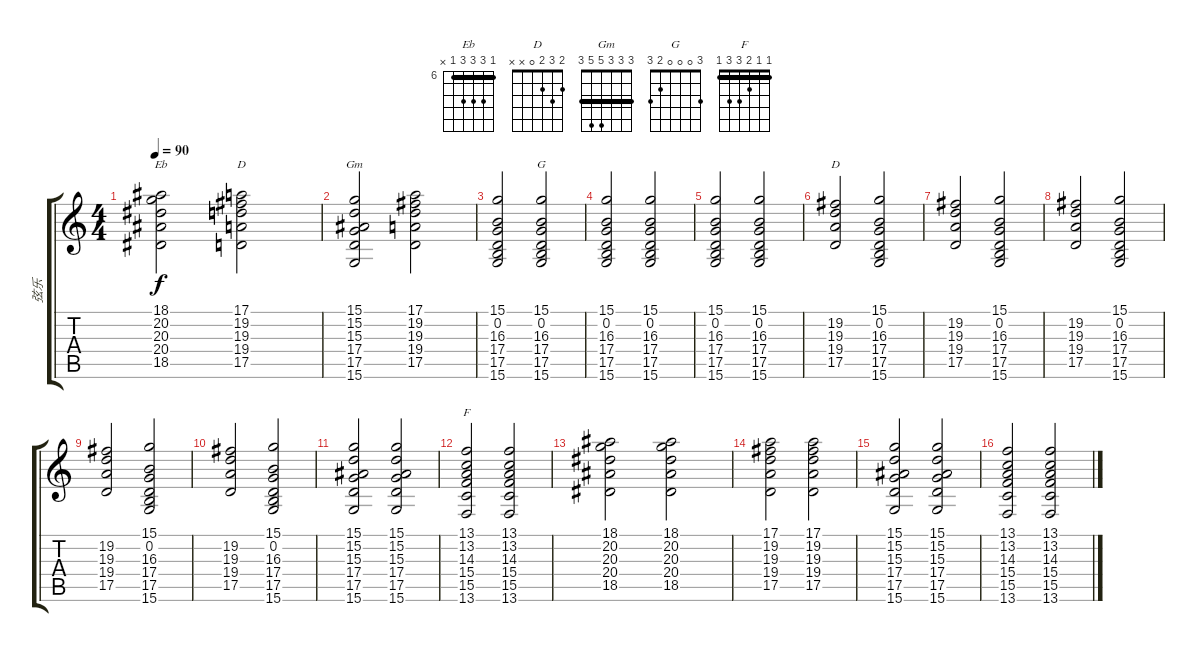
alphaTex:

\track ("弦乐" "弦乐") {instrument stringensemble1}
\staff {score tabs}
\tuning (E4 B3 G3 D3 A2 E2) {hide}
\chord ("Eb" 6 8 8 8 6 x) {firstfret 6 barre 6}
\chord ("D" 5 7 7 7 5 x) {firstfret 5 barre 5}
\chord ("Gm" 3 3 3 5 5 3) {barre 3}
\chord ("G" 3 0 0 0 2 3)
\chord ("D" 2 3 2 0 x x)
\chord ("F" 1 1 2 3 3 1) {barre 1}
\ts (4 4)
\tempo 90
\clef g2
\ks c
(18.1 20.2 20.3 20.4 18.5).2{ch "Eb" dy f} (17.1 19.2 19.3 19.4 17.5).2{ch "D"} |
(15.1 15.2 15.3 17.4 17.5 15.6).2{ch "Gm"} (17.1 19.2 19.3 19.4 17.5).2 |
(15.1 0.2 16.3 17.4 17.5 15.6).2 (15.1 0.2 16.3 17.4 17.5 15.6).2{ch "G"} |
(15.1 0.2 16.3 17.4 17.5 15.6).2 (15.1 0.2 16.3 17.4 17.5 15.6).2 |
(15.1 0.2 16.3 17.4 17.5 15.6).2 (15.1 0.2 16.3 17.4 17.5 15.6).2 |
(19.2 19.3 19.4 17.5).2{ch "D"} (15.1 0.2 16.3 17.4 17.5 15.6).2 |
(19.2 19.3 19.4 17.5).2 (15.1 0.2 16.3 17.4 17.5 15.6).2 |
(19.2 19.3 19.4 17.5).2 (15.1 0.2 16.3 17.4 17.5 15.6).2 |
(19.2 19.3 19.4 17.5).2 (15.1 0.2 16.3 17.4 17.5 15.6).2 |
(19.2 19.3 19.4 17.5).2 (15.1 0.2 16.3 17.4 17.5 15.6).2 |
(15.1 15.2 15.3 17.4 17.5 15.6).2 (15.1 15.2 15.3 17.4 17.5 15.6).2 |
(13.1 13.2 14.3 15.4 15.5 13.6).2{ch "F"} (13.1 13.2 14.3 15.4 15.5 13.6).2 |
(18.1 20.2 20.3 20.4 18.5).2 (18.1 20.2 20.3 20.4 18.5).2 |
(17.1 19.2 19.3 19.4 17.5).2 (17.1 19.2 19.3 19.4 17.5).2 |
(15.1 15.2 15.3 17.4 17.5 15.6).2 (15.1 15.2 15.3 17.4 17.5 15.6).2 |
(13.1 13.2 14.3 15.4 15.5 13.6).2 (13.1 13.2 14.3 15.4 15.5 13.6).2
